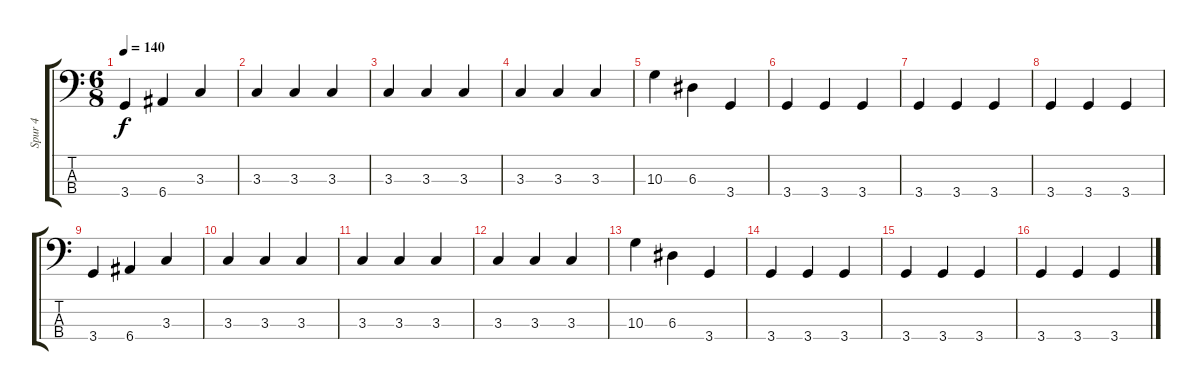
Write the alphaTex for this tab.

\track ("Spur 4" "Spur 4") {instrument electricbassfinger}
\staff {score tabs}
\tuning (G2 D2 A1 E1) {hide}
\ts (6 8)
\tempo 140
\clef f4
\ks c
3.4.4{dy f} 6.4.4 3.3.4 |
3.3.4 3.3.4 3.3.4 |
3.3.4 3.3.4 3.3.4 |
3.3.4 3.3.4 3.3.4 |
10.3.4 6.3.4 3.4.4 |
3.4.4 3.4.4 3.4.4 |
3.4.4 3.4.4 3.4.4 |
3.4.4 3.4.4 3.4.4 |
3.4.4 6.4.4 3.3.4 |
3.3.4 3.3.4 3.3.4 |
3.3.4 3.3.4 3.3.4 |
3.3.4 3.3.4 3.3.4 |
10.3.4 6.3.4 3.4.4 |
3.4.4 3.4.4 3.4.4 |
3.4.4 3.4.4 3.4.4 |
3.4.4 3.4.4 3.4.4
